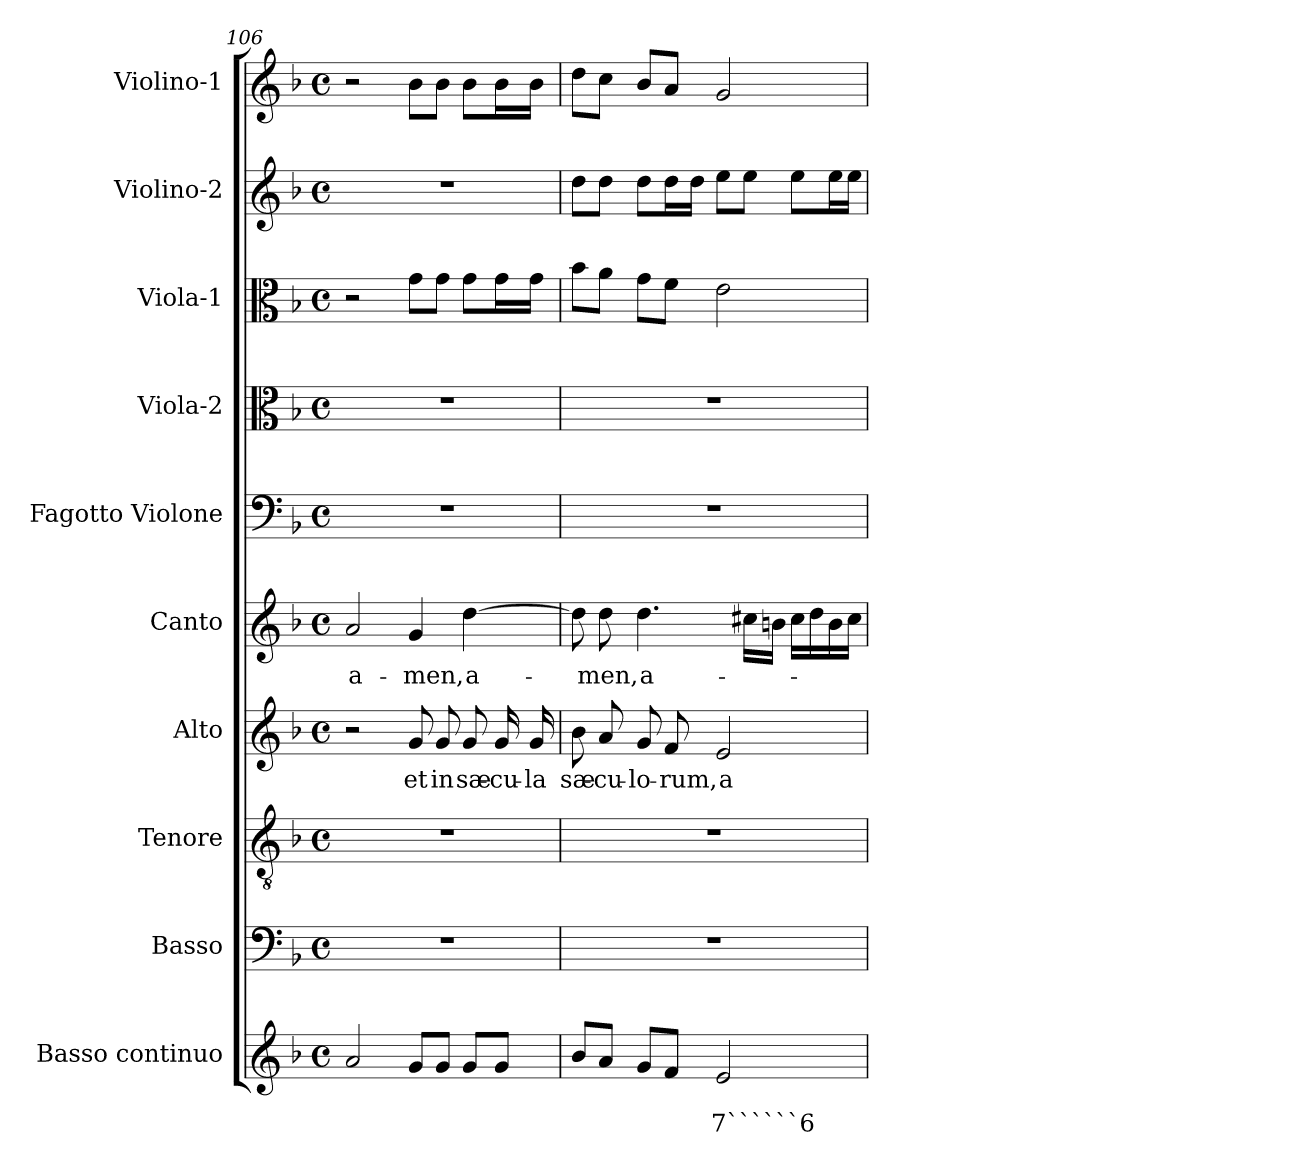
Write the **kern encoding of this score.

**kern	**text	**text	**kern	**kern	**kern	**text	**kern	**text	**kern	**kern	**kern	**kern	**kern
*part10	*part10	*part10	*part9	*part8	*part7	*part7	*part6	*part6	*part5	*part4	*part3	*part2	*part1
*staff10	*staff10	*staff10	*staff9	*staff8	*staff7	*staff7	*staff6	*staff6	*staff5	*staff4	*staff3	*staff2	*staff1
*I"Basso continuo	*	*	*I"Basso	*I"Tenore	*I"Alto	*	*I"Canto	*	*I"Fagotto Violone	*I"Viola-2	*I"Viola-1	*I"Violino-2	*I"Violino-1
*clefG2	*	*	*clefF4	*clefGv2	*clefG2	*	*clefG2	*	*clefF4	*clefC3	*clefC3	*clefG2	*clefG2
*k[b-]	*	*	*k[b-]	*k[b-]	*k[b-]	*	*k[b-]	*	*k[b-]	*k[b-]	*k[b-]	*k[b-]	*k[b-]
*F:	*	*	*F:	*F:	*F:	*	*F:	*	*F:	*F:	*F:	*F:	*F:
*M4/4	*	*	*M4/4	*M4/4	*M4/4	*	*M4/4	*	*M4/4	*M4/4	*M4/4	*M4/4	*M4/4
*met(c)	*	*	*met(c)	*met(c)	*met(c)	*	*met(c)	*	*met(c)	*met(c)	*met(c)	*met(c)	*met(c)
=106	=106	=106	=106	=106	=106	=106	=106	=106	=106	=106	=106	=106	=106
!	!	!	!	!	!	!	!	!LO:LY:b	!	!	!	!	!
2a/	.	.	1r	1r	2r	.	2a/	a-	1r	1r	2r	1r	2r
!	!	!	!	!	!	!LO:LY:b	!	!	!	!	!	!	!
!	!	!	!	!	!	!	!	!LO:LY:b	!	!	!	!	!
8g/L	.	.	.	.	8g/	et	4g/	-men,	.	.	8g\L	.	8b-\L
!	!	!	!	!	!	!LO:LY:b	!	!	!	!	!	!	!
8g/J	.	.	.	.	8g/	in	.	.	.	.	8g\J	.	8b-\J
!	!	!	!	!	!	!LO:LY:b	!	!	!	!	!	!	!
!	!	!	!	!	!	!	!	!LO:LY:b	!	!	!	!	!
8g/L	.	.	.	.	8g/	sæ-	[4dd\	a-	.	.	8g\L	.	8b-\L
!	!	!	!	!	!	!LO:LY:b	!	!	!	!	!	!	!
8g/J	.	.	.	.	16g/	-cu-	.	.	.	.	16g\L	.	16b-\L
!	!	!	!	!	!	!LO:LY:b	!	!	!	!	!	!	!
.	.	.	.	.	16g/	-la	.	.	.	.	16g\JJ	.	16b-\JJ
=107	=107	=107	=107	=107	=107	=107	=107	=107	=107	=107	=107	=107	=107
!	!	!	!	!	!	!LO:LY:b	!	!	!	!	!	!	!
8b-/L	.	.	1r	1r	8b-\	sæ-	8dd\]	.	1r	1r	8b-\L	8dd\L	8dd\L
!	!	!	!	!	!	!LO:LY:b	!	!	!	!	!	!	!
!	!	!	!	!	!	!	!	!LO:LY:b	!	!	!	!	!
8a/J	.	.	.	.	8a/	-cu-	8dd\	-men,	.	.	8a\J	8dd\J	8cc\J
!	!	!	!	!	!	!LO:LY:b	!	!	!	!	!	!	!
!	!	!	!	!	!	!	!	!LO:LY:b	!	!	!	!	!
8g/L	.	.	.	.	8g/	-lo-	4.dd\	a-	.	.	8g\L	8dd\L	8b-/L
!	!	!	!	!	!	!LO:LY:b	!	!	!	!	!	!	!
8f/J	.	.	.	.	8f/	-rum,	.	.	.	.	8f\J	16dd\L	8a/J
.	.	.	.	.	.	.	.	.	.	.	.	16dd\JJ	.
!	!	!LO:LY:b	!	!	!	!	!	!	!	!	!	!	!
!	!	!	!	!	!	!LO:LY:b	!	!	!	!	!	!	!
2e/	.	7``````6	.	.	2e/	a-	.	.	.	.	2e\	8ee\L	2g/
.	.	.	.	.	.	.	16cc#X\LL	.	.	.	.	8ee\J	.
.	.	.	.	.	.	.	16bn\JJ	.	.	.	.	.	.
.	.	.	.	.	.	.	16cc#\LL	.	.	.	.	8ee\L	.
.	.	.	.	.	.	.	16dd\	.	.	.	.	.	.
.	.	.	.	.	.	.	16b\	.	.	.	.	16ee\L	.
.	.	.	.	.	.	.	16cc#\JJ	.	.	.	.	16ee\JJ	.
=	=	=	=	=	=	=	=	=	=	=	=	=	=
*-	*-	*-	*-	*-	*-	*-	*-	*-	*-	*-	*-	*-	*-
